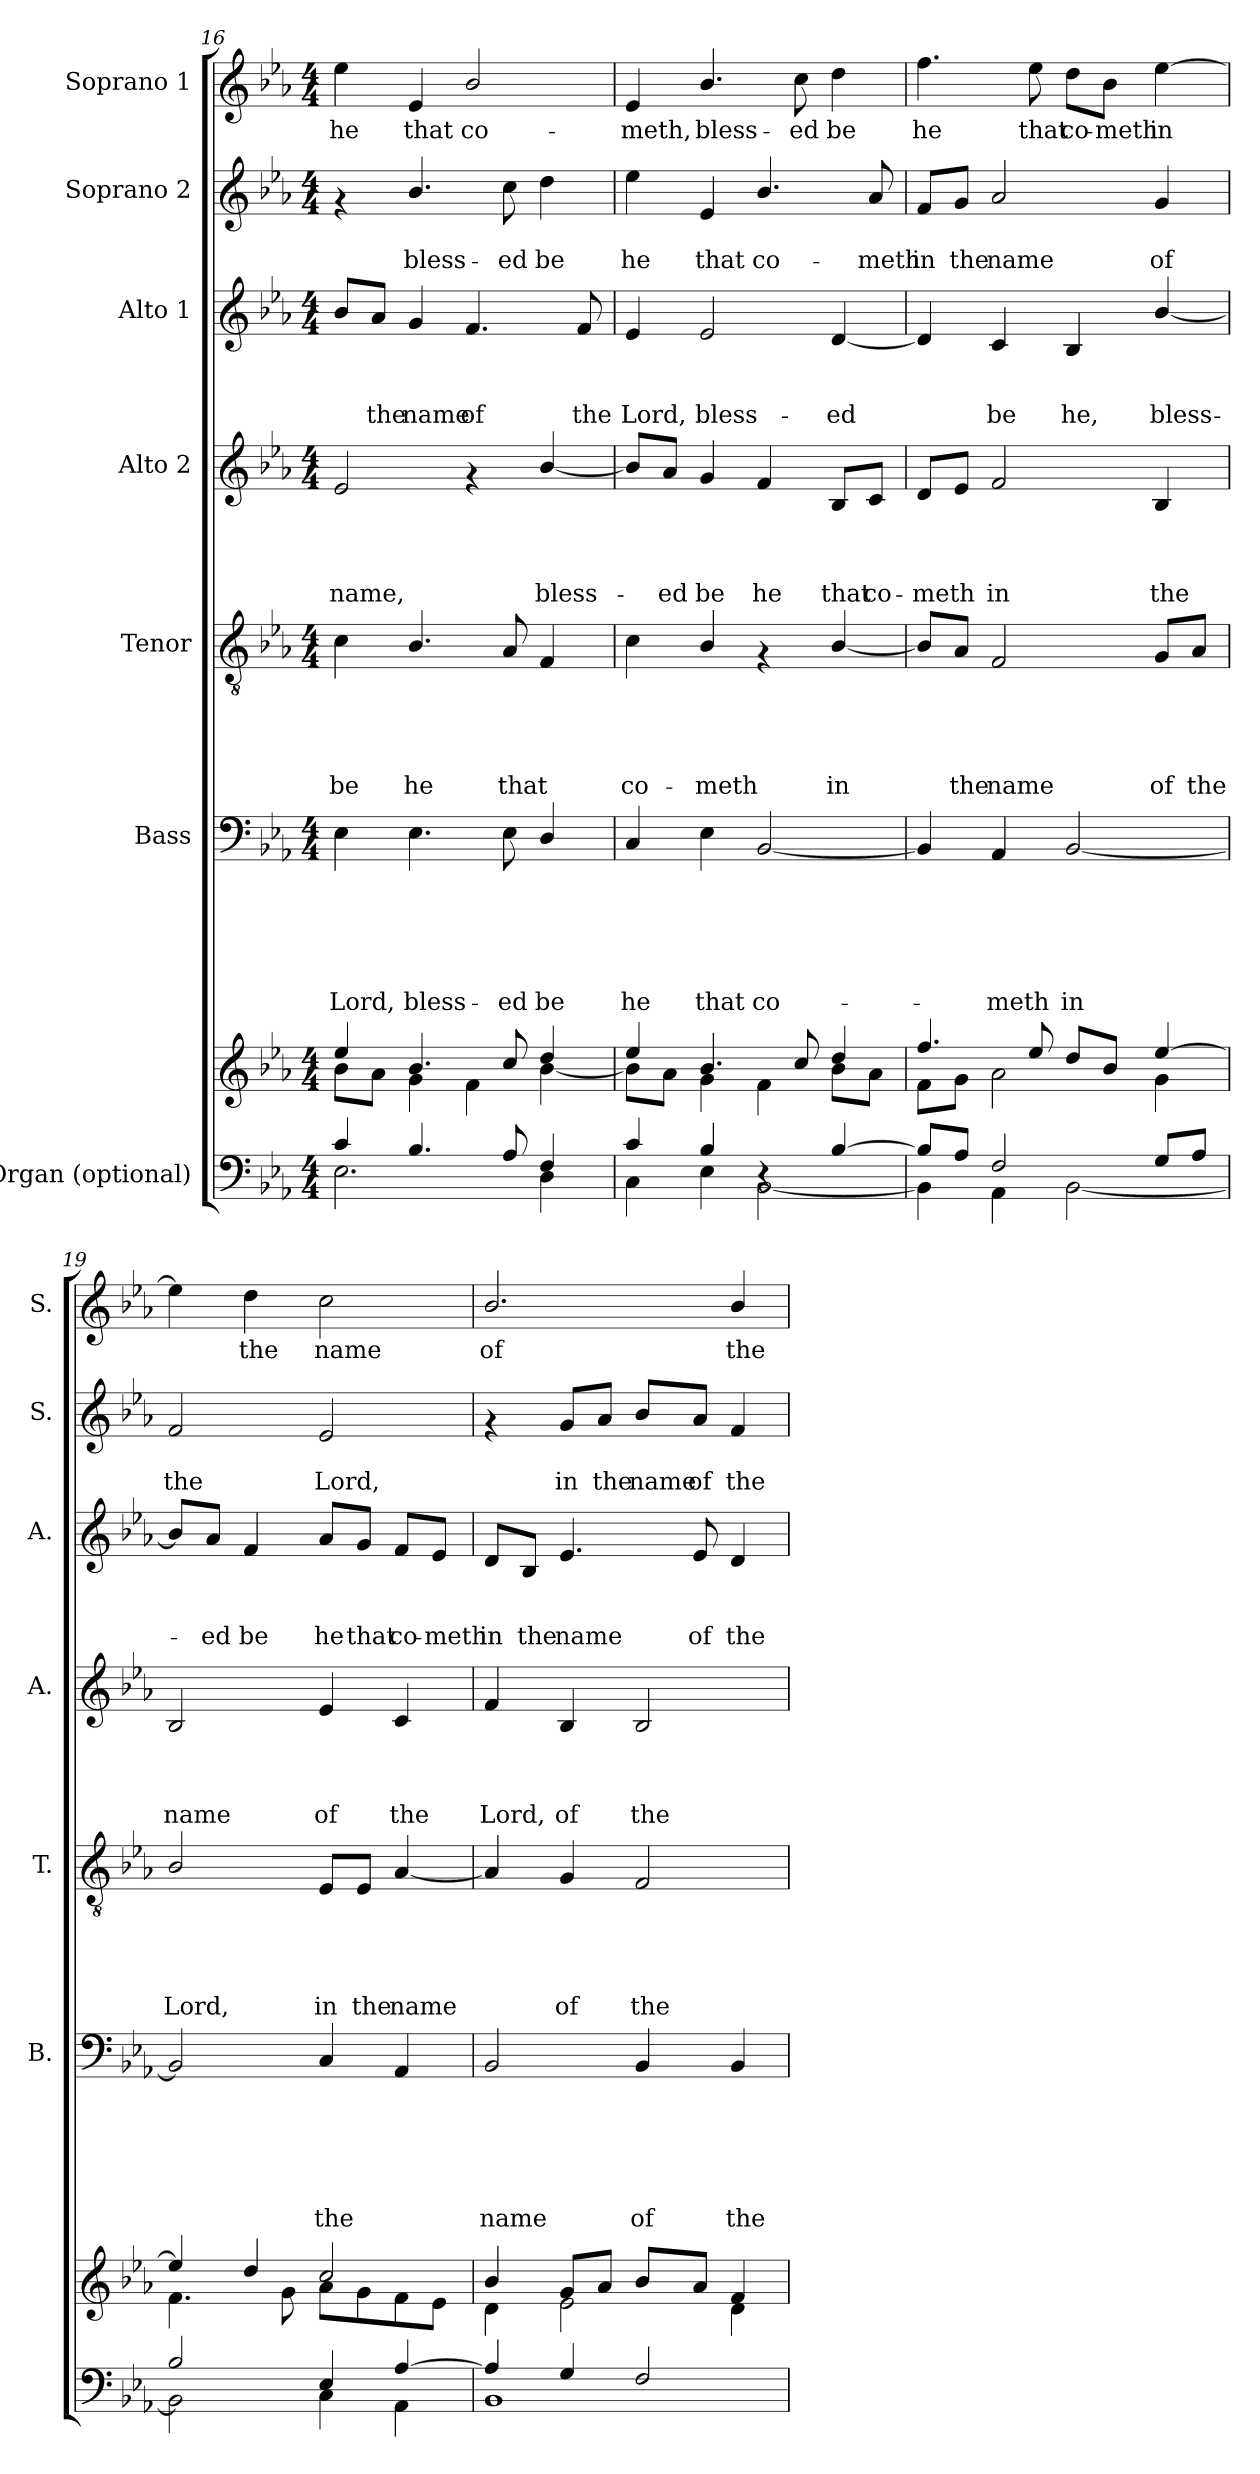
**kern	**kern	**kern	**text	**text	**text	**text	**text	**text	**kern	**text	**text	**text	**text	**text	**kern	**text	**text	**text	**text	**kern	**text	**text	**text	**kern	**text	**text	**kern	**text
*part7	*part7	*part6	*part6	*part6	*part6	*part6	*part6	*part6	*part5	*part5	*part5	*part5	*part5	*part5	*part4	*part4	*part4	*part4	*part4	*part3	*part3	*part3	*part3	*part2	*part2	*part2	*part1	*part1
*staff8	*staff7	*staff6	*staff6	*staff6	*staff6	*staff6	*staff6	*staff6	*staff5	*staff5	*staff5	*staff5	*staff5	*staff5	*staff4	*staff4	*staff4	*staff4	*staff4	*staff3	*staff3	*staff3	*staff3	*staff2	*staff2	*staff2	*staff1	*staff1
*I"Organ (optional)	*	*I"Bass	*	*	*	*	*	*	*I"Tenor	*	*	*	*	*	*I"Alto 2	*	*	*	*	*I"Alto 1	*	*	*	*I"Soprano 2	*	*	*I"Soprano 1	*
*	*	*I'B.	*	*	*	*	*	*	*I'T.	*	*	*	*	*	*I'A.	*	*	*	*	*I'A.	*	*	*	*I'S.	*	*	*I'S.	*
!!LO:LB:g=z
*clefF4	*clefG2	*clefF4	*	*	*	*	*	*	*clefGv2	*	*	*	*	*	*clefG2	*	*	*	*	*clefG2	*	*	*	*clefG2	*	*	*clefG2	*
*k[b-e-a-]	*k[b-e-a-]	*k[b-e-a-]	*	*	*	*	*	*	*k[b-e-a-]	*	*	*	*	*	*k[b-e-a-]	*	*	*	*	*k[b-e-a-]	*	*	*	*k[b-e-a-]	*	*	*k[b-e-a-]	*
*E-:	*E-:	*E-:	*	*	*	*	*	*	*E-:	*	*	*	*	*	*E-:	*	*	*	*	*E-:	*	*	*	*E-:	*	*	*E-:	*
*M4/4	*M4/4	*M4/4	*	*	*	*	*	*	*M4/4	*	*	*	*	*	*M4/4	*	*	*	*	*M4/4	*	*	*	*M4/4	*	*	*M4/4	*
=16	=16	=16	=16	=16	=16	=16	=16	=16	=16	=16	=16	=16	=16	=16	=16	=16	=16	=16	=16	=16	=16	=16	=16	=16	=16	=16	=16	=16
*^	*^	*	*	*	*	*	*	*	*	*	*	*	*	*	*	*	*	*	*	*	*	*	*	*	*	*	*	*
!	!	!	!	!	!	!	!	!	!	!LO:LY:b	!	!	!	!	!	!LO:LY:b	!	!	!	!	!LO:LY:b	!	!	!	!	!	!	!	!	!LO:LY:b
4c/	2.E-\	4ee-/	8b-\L	4E-\	.	.	.	.	.	Lord,	4c\	.	.	.	.	be	2e-/	.	.	.	name,	8b-/L	.	.	.	4rf	.	.	4ee-\	he
!	!	!	!	!	!	!	!	!	!	!	!	!	!	!	!	!	!	!	!	!	!	!	!	!	!LO:LY:b	!	!	!	!	!
.	.	.	8a-\J	.	.	.	.	.	.	.	.	.	.	.	.	.	.	.	.	.	.	8a-/J	.	.	the	.	.	.	.	.
!	!	!	!	!	!	!	!	!	!	!LO:LY:b	!	!	!	!	!	!LO:LY:b	!	!	!	!	!	!	!	!	!LO:LY:b	!	!	!LO:LY:b	!	!LO:LY:b
4.B-/	.	4.b-/	4g\	4.E-\	.	.	.	.	.	bless-	4.B-/	.	.	.	.	he	.	.	.	.	.	4g/	.	.	name	4.b-/	.	bless-	4e-/	that
!	!	!	!	!	!	!	!	!	!	!	!	!	!	!	!	!	!	!	!	!	!	!	!	!	!LO:LY:b	!	!	!	!	!LO:LY:b
.	.	.	4f\	.	.	.	.	.	.	.	.	.	.	.	.	.	4rf	.	.	.	.	4.f/	.	.	of	.	.	.	2b-/	co-
!	!	!	!	!	!	!	!	!	!	!LO:LY:b	!	!	!	!	!	!LO:LY:b	!	!	!	!	!	!	!	!	!	!	!	!LO:LY:b	!	!
8A-/	.	8cc/	.	8E-\	.	.	.	.	.	-ed	8A-/	.	.	.	.	that	.	.	.	.	.	.	.	.	.	8cc\	.	-ed	.	.
!	!	!	!	!	!	!	!	!	!	!LO:LY:b	!	!	!	!	!	!	!	!	!	!	!LO:LY:b	!	!	!	!	!	!	!LO:LY:b	!	!
4F/	4D\	4dd/	[<4b-\	4D/	.	.	.	.	.	be	4F/	.	.	.	.	.	[<4b-/	.	.	.	bless-	.	.	.	.	4dd\	.	be	.	.
!	!	!	!	!	!	!	!	!	!	!	!	!	!	!	!	!	!	!	!	!	!	!	!	!	!LO:LY:b	!	!	!	!	!
.	.	.	.	.	.	.	.	.	.	.	.	.	.	.	.	.	.	.	.	.	.	8f/	.	.	the	.	.	.	.	.
=17	=17	=17	=17	=17	=17	=17	=17	=17	=17	=17	=17	=17	=17	=17	=17	=17	=17	=17	=17	=17	=17	=17	=17	=17	=17	=17	=17	=17	=17	=17
!	!	!	!	!	!	!	!	!	!	!LO:LY:b	!	!	!	!	!	!LO:LY:b	!	!	!	!	!	!	!	!	!LO:LY:b	!	!	!LO:LY:b	!	!LO:LY:b
4c/	4C\	4ee-/	8b-\L]	4C/	.	.	.	.	.	he	4c\	.	.	.	.	co-	8b-/L]	.	.	.	.	4e-/	.	.	Lord,	4ee-\	.	he	4e-/	-meth,
!	!	!	!	!	!	!	!	!	!	!	!	!	!	!	!	!	!	!	!	!	!LO:LY:b	!	!	!	!	!	!	!	!	!
.	.	.	8a-\J	.	.	.	.	.	.	.	.	.	.	.	.	.	8a-/J	.	.	.	-ed	.	.	.	.	.	.	.	.	.
!	!	!	!	!	!	!	!	!	!	!LO:LY:b	!	!	!	!	!	!LO:LY:b	!	!	!	!	!LO:LY:b	!	!	!	!LO:LY:b	!	!	!LO:LY:b	!	!LO:LY:b
4B-/	4E-\	4.b-/	4g\	4E-\	.	.	.	.	.	that	4B-/	.	.	.	.	-meth	4g/	.	.	.	be	2e-/	.	.	bless-	4e-/	.	that	4.b-/	bless-
!	!	!	!	!	!	!	!	!	!	!LO:LY:b	!	!	!	!	!	!	!	!	!	!	!LO:LY:b	!	!	!	!	!	!	!LO:LY:b	!	!
4rC	[<2BB-\	.	4f\	[<2BB-/	.	.	.	.	.	co-	4rF	.	.	.	.	.	4f/	.	.	.	he	.	.	.	.	4.b-/	.	co-	.	.
!	!	!	!	!	!	!	!	!	!	!	!	!	!	!	!	!	!	!	!	!	!	!	!	!	!	!	!	!	!	!LO:LY:b
.	.	8cc/	.	.	.	.	.	.	.	.	.	.	.	.	.	.	.	.	.	.	.	.	.	.	.	.	.	.	8cc\	-ed
!	!	!	!	!	!	!	!	!	!	!	!	!	!	!	!	!LO:LY:b	!	!	!	!	!LO:LY:b	!	!	!	!LO:LY:b	!	!	!	!	!LO:LY:b
[>4B-/	.	4dd/	8b-\L	.	.	.	.	.	.	.	[<4B-/	.	.	.	.	in	8B-/L	.	.	.	that	[<4d/	.	.	-ed	.	.	.	4dd\	be
!	!	!	!	!	!	!	!	!	!	!	!	!	!	!	!	!	!	!	!	!	!LO:LY:b	!	!	!	!	!	!	!LO:LY:b	!	!
.	.	.	8a-\J	.	.	.	.	.	.	.	.	.	.	.	.	.	8c/J	.	.	.	co-	.	.	.	.	8a-/	.	-meth	.	.
=18	=18	=18	=18	=18	=18	=18	=18	=18	=18	=18	=18	=18	=18	=18	=18	=18	=18	=18	=18	=18	=18	=18	=18	=18	=18	=18	=18	=18	=18	=18
!	!	!	!	!	!	!	!	!	!	!	!	!	!	!	!	!	!	!	!	!	!LO:LY:b	!	!	!	!	!	!	!LO:LY:b	!	!LO:LY:b
8B-/L]	4BB-\]	4.ff/	8f\L	4BB-/]	.	.	.	.	.	.	8B-/L]	.	.	.	.	.	8d/L	.	.	.	-meth	4d/]	.	.	.	8f/L	.	in	4.ff\	he
!	!	!	!	!	!	!	!	!	!	!	!	!	!	!	!	!LO:LY:b	!	!	!	!	!	!	!	!	!	!	!	!LO:LY:b	!	!
8A-/J	.	.	8g\J	.	.	.	.	.	.	.	8A-/J	.	.	.	.	the	8e-/J	.	.	.	.	.	.	.	.	8g/J	.	the	.	.
!	!	!	!	!	!	!	!	!	!	!LO:LY:b	!	!	!	!	!	!LO:LY:b	!	!	!	!	!LO:LY:b	!	!	!	!LO:LY:b	!	!	!LO:LY:b	!	!
2F/	4AA-\	.	2a-\	4AA-/	.	.	.	.	.	-meth	2F/	.	.	.	.	name	2f/	.	.	.	in	4c/	.	.	be	2a-/	.	name	.	.
!	!	!	!	!	!	!	!	!	!	!	!	!	!	!	!	!	!	!	!	!	!	!	!	!	!	!	!	!	!	!LO:LY:b
.	.	8ee-/	.	.	.	.	.	.	.	.	.	.	.	.	.	.	.	.	.	.	.	.	.	.	.	.	.	.	8ee-\	that
!	!	!	!	!	!	!	!	!	!	!LO:LY:b	!	!	!	!	!	!	!	!	!	!	!	!	!	!	!LO:LY:b	!	!	!	!	!LO:LY:b
.	[<2BB-\	8dd/L	.	[<2BB-/	.	.	.	.	.	in	.	.	.	.	.	.	.	.	.	.	.	4B-/	.	.	he,	.	.	.	8dd\L	co-
!	!	!	!	!	!	!	!	!	!	!	!	!	!	!	!	!	!	!	!	!	!	!	!	!	!	!	!	!	!	!LO:LY:b
.	.	8b-/J	.	.	.	.	.	.	.	.	.	.	.	.	.	.	.	.	.	.	.	.	.	.	.	.	.	.	8b-\J	-meth
!	!	!	!	!	!	!	!	!	!	!	!	!	!	!	!	!LO:LY:b	!	!	!	!	!LO:LY:b	!	!	!	!LO:LY:b	!	!	!LO:LY:b	!	!LO:LY:b
8G/L	.	[>4ee-/	4g\	.	.	.	.	.	.	.	8G/L	.	.	.	.	of	4B-/	.	.	.	the	[<4b-/	.	.	bless-	4g/	.	of	[>4ee-\	in
!	!	!	!	!	!	!	!	!	!	!	!	!	!	!	!	!LO:LY:b	!	!	!	!	!	!	!	!	!	!	!	!	!	!
8A-/J	.	.	.	.	.	.	.	.	.	.	8A-/J	.	.	.	.	the	.	.	.	.	.	.	.	.	.	.	.	.	.	.
=19	=19	=19	=19	=19	=19	=19	=19	=19	=19	=19	=19	=19	=19	=19	=19	=19	=19	=19	=19	=19	=19	=19	=19	=19	=19	=19	=19	=19	=19	=19
!	!	!	!	!	!	!	!	!	!	!	!	!	!	!	!	!LO:LY:b	!	!	!	!	!LO:LY:b	!	!	!	!	!	!	!LO:LY:b	!	!
2B-/	2BB-\]	4ee-/]	4.f\	2BB-/]	.	.	.	.	.	.	2B-/	.	.	.	.	Lord,	2B-/	.	.	.	name	8b-/L]	.	.	.	2f/	.	the	4ee-\]	.
!	!	!	!	!	!	!	!	!	!	!	!	!	!	!	!	!	!	!	!	!	!	!	!	!	!LO:LY:b	!	!	!	!	!
.	.	.	.	.	.	.	.	.	.	.	.	.	.	.	.	.	.	.	.	.	.	8a-/J	.	.	-ed	.	.	.	.	.
!	!	!	!	!	!	!	!	!	!	!	!	!	!	!	!	!	!	!	!	!	!	!	!	!	!LO:LY:b	!	!	!	!	!LO:LY:b
.	.	4dd/	.	.	.	.	.	.	.	.	.	.	.	.	.	.	.	.	.	.	.	4f/	.	.	be	.	.	.	4dd\	the
.	.	.	8g\	.	.	.	.	.	.	.	.	.	.	.	.	.	.	.	.	.	.	.	.	.	.	.	.	.	.	.
!	!	!	!	!	!	!	!	!	!	!LO:LY:b	!	!	!	!	!	!LO:LY:b	!	!	!	!	!LO:LY:b	!	!	!	!LO:LY:b	!	!	!LO:LY:b	!	!LO:LY:b
4E-/	4C\	2cc/	8a-\L	4C/	.	.	.	.	.	the	8E-/L	.	.	.	.	in	4e-/	.	.	.	of	8a-/L	.	.	he	2e-/	.	Lord,	2cc\	name
!	!	!	!	!	!	!	!	!	!	!	!	!	!	!	!	!LO:LY:b	!	!	!	!	!	!	!	!	!LO:LY:b	!	!	!	!	!
.	.	.	8g\	.	.	.	.	.	.	.	8E-/J	.	.	.	.	the	.	.	.	.	.	8g/J	.	.	that	.	.	.	.	.
!	!	!	!	!	!	!	!	!	!	!	!	!	!	!	!	!LO:LY:b	!	!	!	!	!LO:LY:b	!	!	!	!LO:LY:b	!	!	!	!	!
[>4A-/	4AA-\	.	8f\	4AA-/	.	.	.	.	.	.	[<4A-/	.	.	.	.	name	4c/	.	.	.	the	8f/L	.	.	co-	.	.	.	.	.
!	!	!	!	!	!	!	!	!	!	!	!	!	!	!	!	!	!	!	!	!	!	!	!	!	!LO:LY:b	!	!	!	!	!
.	.	.	8e-\J	.	.	.	.	.	.	.	.	.	.	.	.	.	.	.	.	.	.	8e-/J	.	.	-meth	.	.	.	.	.
=20	=20	=20	=20	=20	=20	=20	=20	=20	=20	=20	=20	=20	=20	=20	=20	=20	=20	=20	=20	=20	=20	=20	=20	=20	=20	=20	=20	=20	=20	=20
!	!	!	!	!	!	!	!	!	!	!LO:LY:b	!	!	!	!	!	!	!	!	!	!	!LO:LY:b	!	!	!	!LO:LY:b	!	!	!	!	!LO:LY:b
4A-/]	1BB-	4b-/	4d\	2BB-/	.	.	.	.	.	name	4A-/]	.	.	.	.	.	4f/	.	.	.	Lord,	8d/L	.	.	in	4rf	.	.	2.b-/	of
!	!	!	!	!	!	!	!	!	!	!	!	!	!	!	!	!	!	!	!	!	!	!	!	!	!LO:LY:b	!	!	!	!	!
.	.	.	.	.	.	.	.	.	.	.	.	.	.	.	.	.	.	.	.	.	.	8B-/J	.	.	the	.	.	.	.	.
!	!	!	!	!	!	!	!	!	!	!	!	!	!	!	!	!LO:LY:b	!	!	!	!	!LO:LY:b	!	!	!	!LO:LY:b	!	!	!LO:LY:b	!	!
4G/	.	8g/L	2e-\	.	.	.	.	.	.	.	4G/	.	.	.	.	of	4B-/	.	.	.	of	4.e-/	.	.	name	8g/L	.	in	.	.
!	!	!	!	!	!	!	!	!	!	!	!	!	!	!	!	!	!	!	!	!	!	!	!	!	!	!	!	!LO:LY:b	!	!
.	.	8a-/J	.	.	.	.	.	.	.	.	.	.	.	.	.	.	.	.	.	.	.	.	.	.	.	8a-/J	.	the	.	.
!	!	!	!	!	!	!	!	!	!	!LO:LY:b	!	!	!	!	!	!LO:LY:b	!	!	!	!	!LO:LY:b	!	!	!	!	!	!	!LO:LY:b	!	!
2F/	.	8b-/L	.	4BB-/	.	.	.	.	.	of	2F/	.	.	.	.	the	2B-/	.	.	.	the	.	.	.	.	8b-/L	.	name	.	.
!	!	!	!	!	!	!	!	!	!	!	!	!	!	!	!	!	!	!	!	!	!	!	!	!	!LO:LY:b	!	!	!LO:LY:b	!	!
.	.	8a-/J	.	.	.	.	.	.	.	.	.	.	.	.	.	.	.	.	.	.	.	8e-/	.	.	of	8a-/J	.	of	.	.
!	!	!	!	!	!	!	!	!	!	!LO:LY:b	!	!	!	!	!	!	!	!	!	!	!	!	!	!	!LO:LY:b	!	!	!LO:LY:b	!	!LO:LY:b
.	.	4f/	4d\	4BB-/	.	.	.	.	.	the	.	.	.	.	.	.	.	.	.	.	.	4d/	.	.	the	4f/	.	the	4b-/	the
*v	*v	*	*	*	*	*	*	*	*	*	*	*	*	*	*	*	*	*	*	*	*	*	*	*	*	*	*	*	*	*
*	*v	*v	*	*	*	*	*	*	*	*	*	*	*	*	*	*	*	*	*	*	*	*	*	*	*	*	*	*	*
=	=	=	=	=	=	=	=	=	=	=	=	=	=	=	=	=	=	=	=	=	=	=	=	=	=	=	=	=
*-	*-	*-	*-	*-	*-	*-	*-	*-	*-	*-	*-	*-	*-	*-	*-	*-	*-	*-	*-	*-	*-	*-	*-	*-	*-	*-	*-	*-
